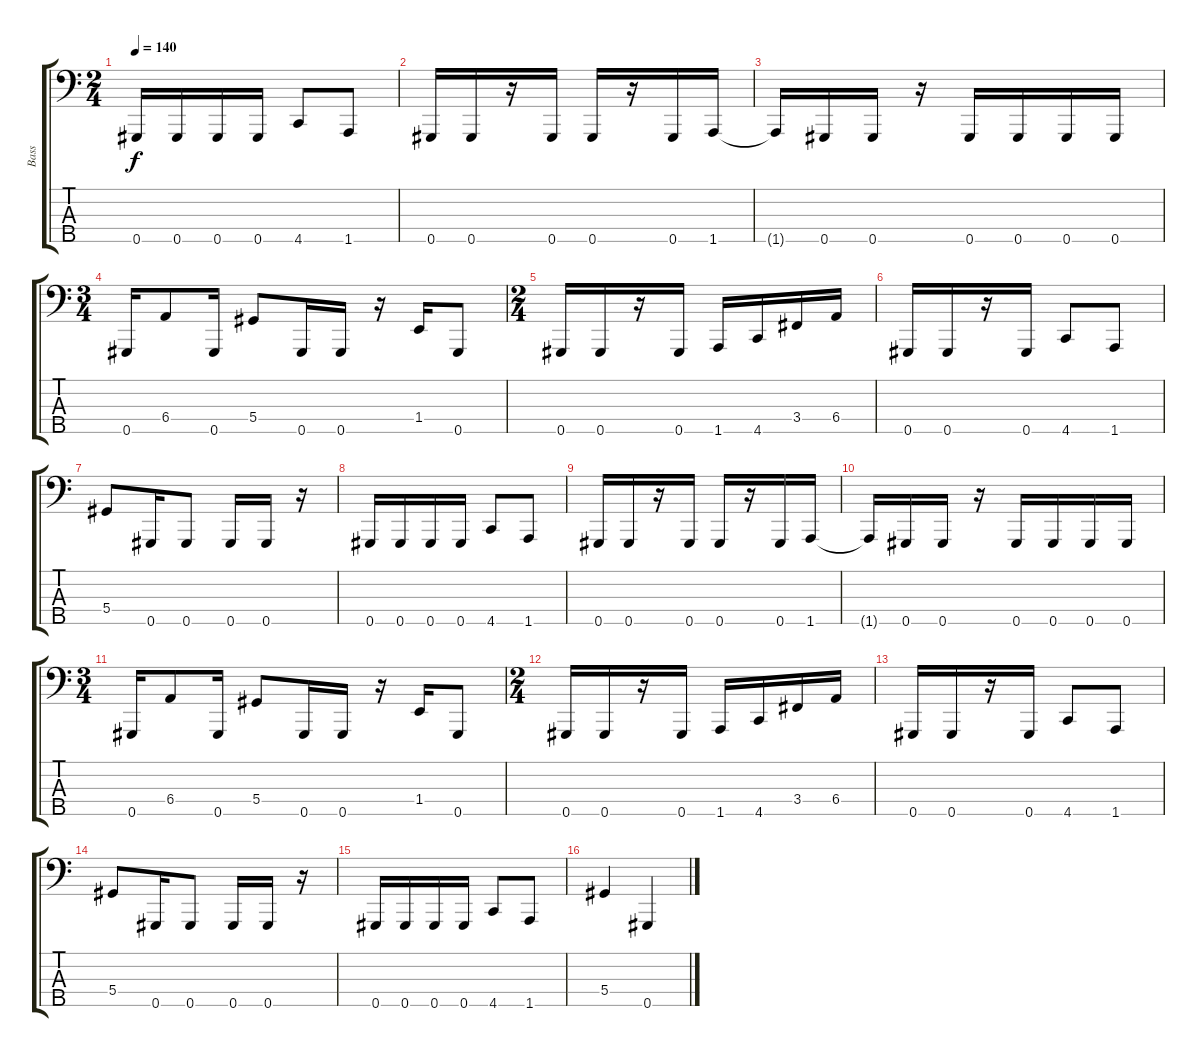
\track ("Bass" "Bass") {instrument electricbasspick}
\staff {score tabs}
\tuning (F2 Db2 Ab1 Eb1 Ab0) {hide}
\ts (2 4)
\tempo 140
\clef f4
\ks c
0.5.16{dy f instrument electricbasspick} 0.5.16 0.5.16 0.5.16 4.5.8 1.5.8 |
0.5.16 0.5.16 r.16 0.5.16 0.5.16 r.16 0.5.16 1.5.16 |
1.5{t}.16 0.5.16 0.5.16 r.16 0.5.16 0.5.16 0.5.16 0.5.16 |
\ts (3 4)
0.5.16 6.4.8 0.5.16 5.4.8 0.5.16 0.5.16 r.16 1.4.16 0.5.8 |
\ts (2 4)
0.5.16 0.5.16 r.16 0.5.16 1.5.16 4.5.16 3.4.16 6.4.16 |
0.5.16 0.5.16 r.16 0.5.16 4.5.8 1.5.8 |
5.4.8 0.5.16 0.5.8 0.5.16 0.5.16 r.16 |
0.5.16 0.5.16 0.5.16 0.5.16 4.5.8 1.5.8 |
0.5.16 0.5.16 r.16 0.5.16 0.5.16 r.16 0.5.16 1.5.16 |
1.5{t}.16 0.5.16 0.5.16 r.16 0.5.16 0.5.16 0.5.16 0.5.16 |
\ts (3 4)
0.5.16 6.4.8 0.5.16 5.4.8 0.5.16 0.5.16 r.16 1.4.16 0.5.8 |
\ts (2 4)
0.5.16 0.5.16 r.16 0.5.16 1.5.16 4.5.16 3.4.16 6.4.16 |
0.5.16 0.5.16 r.16 0.5.16 4.5.8 1.5.8 |
5.4.8 0.5.16 0.5.8 0.5.16 0.5.16 r.16 |
0.5.16 0.5.16 0.5.16 0.5.16 4.5.8 1.5.8 |
5.4.4 0.5.4
